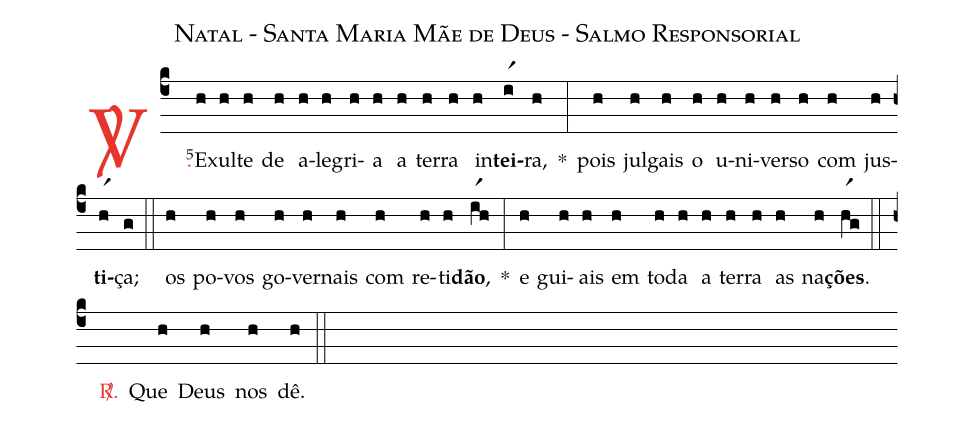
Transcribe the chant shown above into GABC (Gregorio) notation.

name: Natal - Santa Maria Mãe de Deus - Salmo Responsorial;
%%
(c4)

<c><sp>V/</sp>.</c>() <v>\VSup{5}</v>E(h)xul(h)te(h) de(h) a(h)le(h)gri(h)a(h) a(h) ter(h)ra(h) in(h)<b>tei</b>(ir1)ra,(h) *(:)
pois(h) jul(h)gais(h) o(h) u(h)ni(h)ver(h)so(h) com(h) jus(h)<b>ti</b>(hr1)ça;(g)

(::)

os(h) po(h)vos(h) go(h)ver(h)nais(h) com(h) re(h)ti(h)<b>dão</b>,(ir1h) *(:)
e(h) gui(h)ais(h) em(h) to(h)da(h) a(h) ter(h)ra(h) as(h) na(h)<b>ções</b>.(hr1g)

(::)

<c><sp>R/</sp>.</c>() Que(h) Deus(h) nos(h) dê.(h)

(::)
